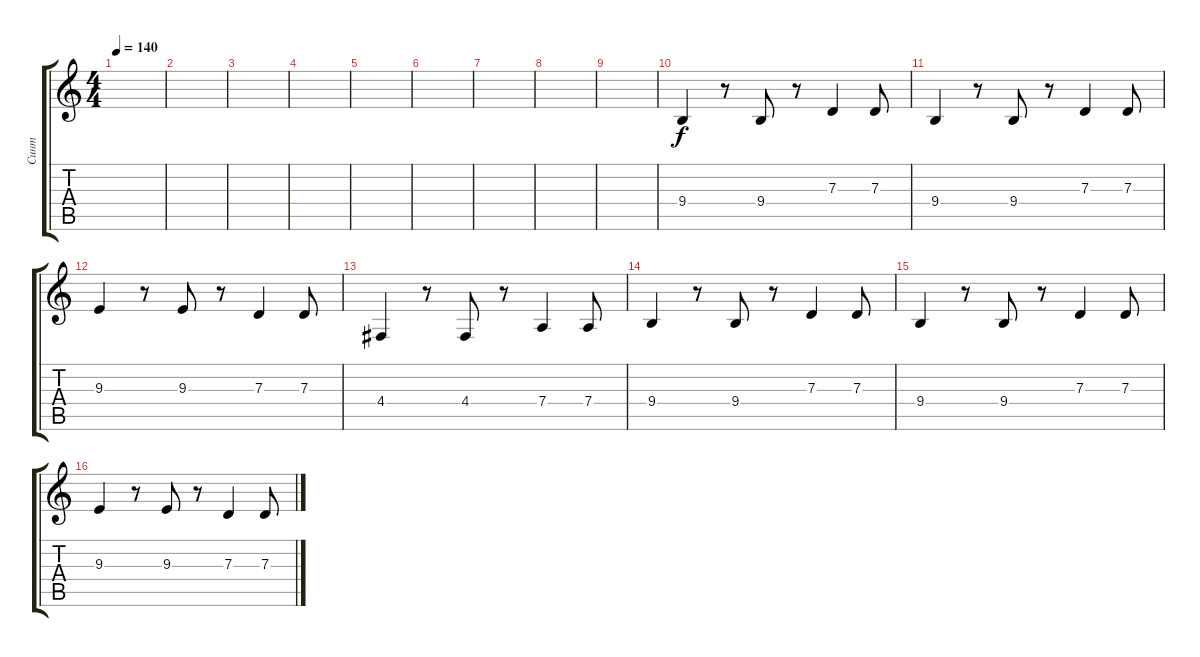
\track ("Синт" "Синт") {instrument lead2sawtooth}
\staff {score tabs}
\tuning (E4 B3 G3 D3 A2 E2) {hide}
\ts (4 4)
\tempo 140
\clef g2
\ks c
|
|
|
|
|
|
|
|
|
9.4.4 r.8 9.4.8 r.8 7.3.4 7.3.8 |
9.4.4 r.8 9.4.8 r.8 7.3.4 7.3.8 |
9.3.4 r.8 9.3.8 r.8 7.3.4 7.3.8 |
4.4.4 r.8 4.4.8 r.8 7.4.4 7.4.8 |
9.4.4 r.8 9.4.8 r.8 7.3.4 7.3.8 |
9.4.4 r.8 9.4.8 r.8 7.3.4 7.3.8 |
9.3.4 r.8 9.3.8 r.8 7.3.4 7.3.8
